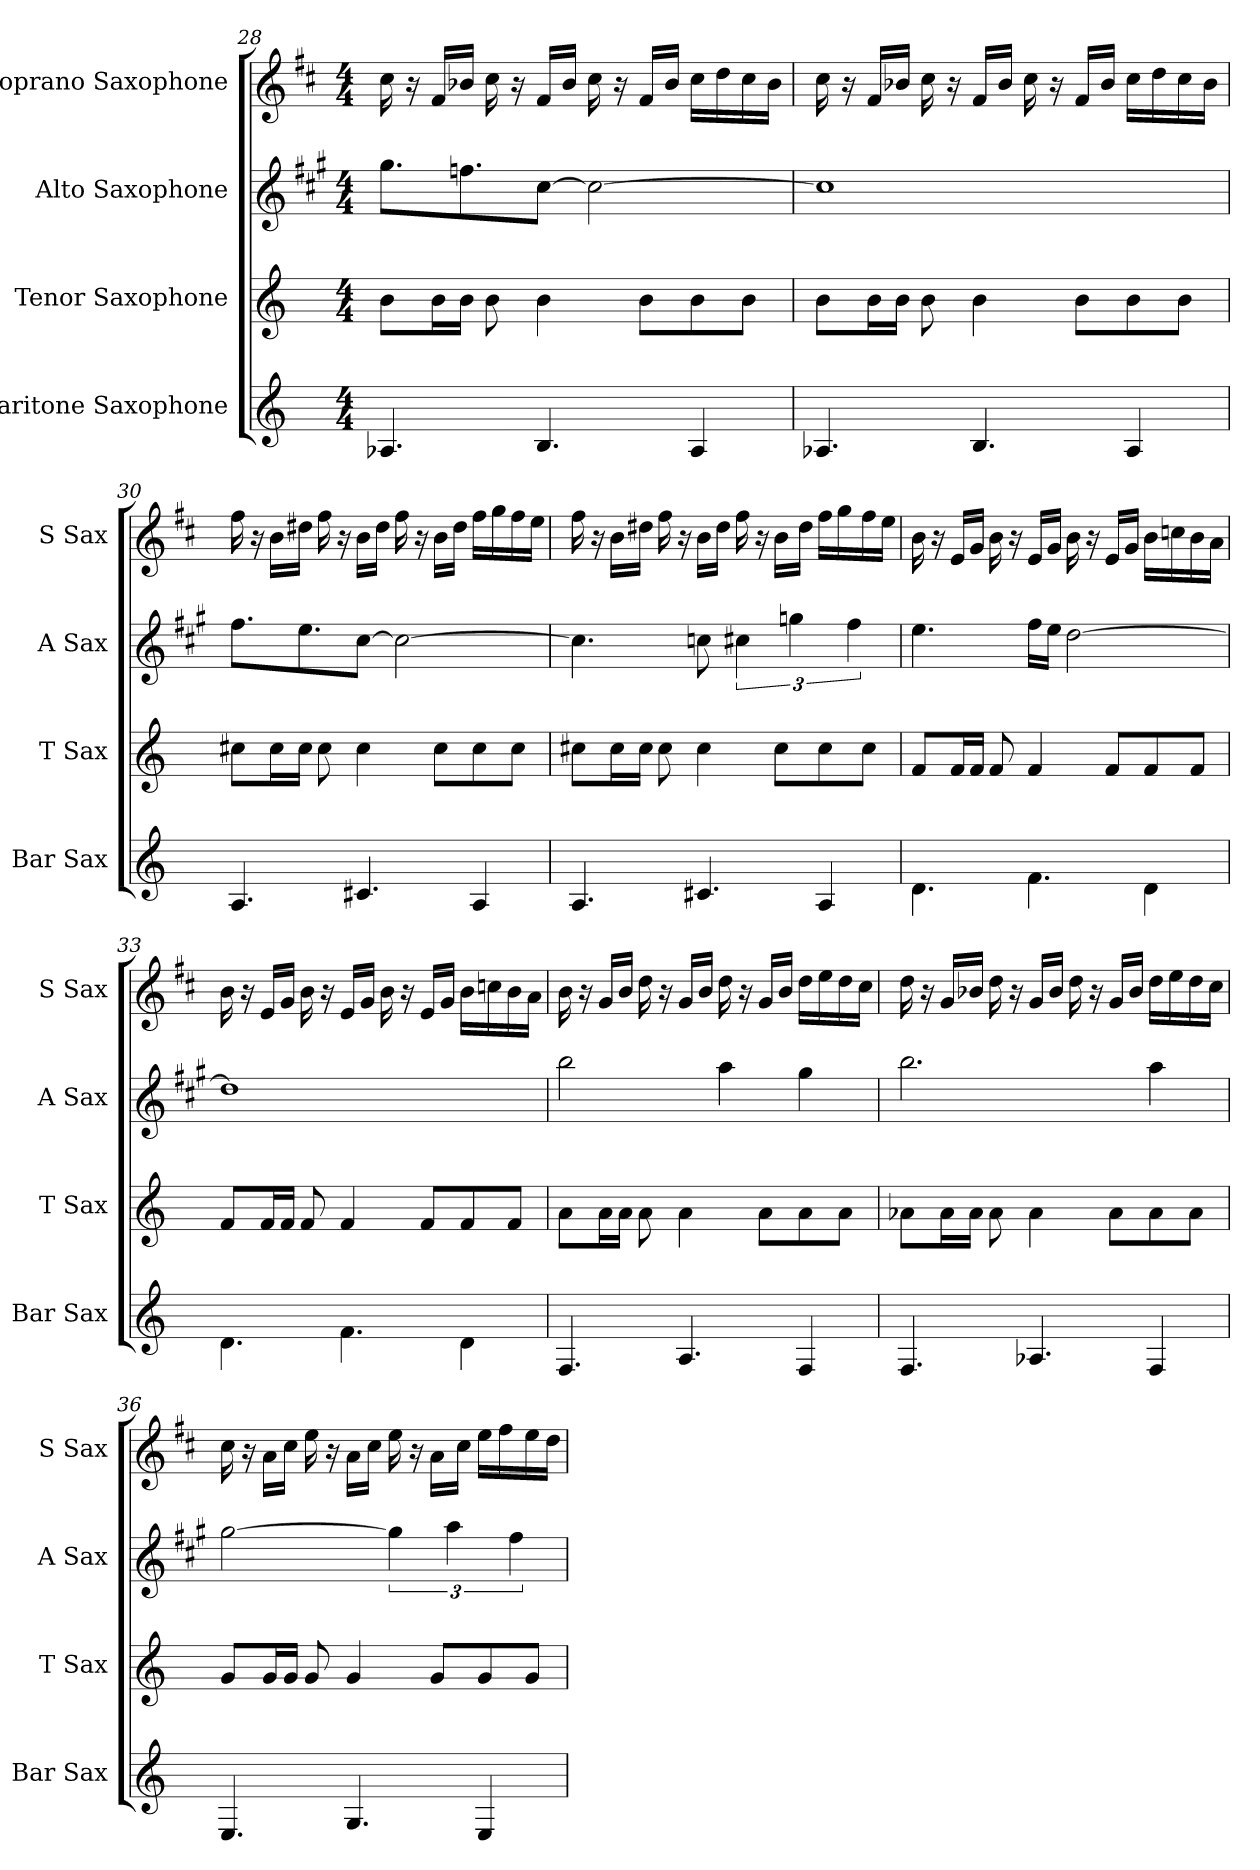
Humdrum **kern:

**kern	**kern	**kern	**kern
*part4	*part3	*part2	*part1
*staff4	*staff3	*staff2	*staff1
*I"Baritone Saxophone	*I"Tenor Saxophone	*I"Alto Saxophone	*I"Soprano Saxophone
*I'Bar Sax	*I'T Sax	*I'A Sax	*I'S Sax
*clefG2	*clefG2	*clefG2	*clefG2
*ITrd12c21	*ITrd8c14	*ITrd5c9	*ITrd1c2
*k[]	*k[]	*k[]	*k[]
*M4/4	*M4/4	*M4/4	*M4/4
=28	=28	=28	=28
4.AA-X/	8B\L	8.b\L	16b\
.	.	.	16r
.	16B\L	.	16e/LL
.	16B\JJ	8.a-X\	16a-X/JJ
.	8B\	.	16b\
.	.	.	16r
4.BB/	4B\	[8e\J	16e/LL
.	.	.	16a-/JJ
.	.	2e\_	16b\
.	.	.	16r
.	8B\L	.	16e/LL
.	.	.	16a-/JJ
4AA-/	8B\	.	16b\LL
.	.	.	16cc\
.	8B\J	.	16b\
.	.	.	16a-\JJ
!!LO:LB:g=z
=29	=29	=29	=29
4.AA-X/	8B\L	1e]	16b\
.	.	.	16r
.	16B\L	.	16e/LL
.	16B\JJ	.	16a-X/JJ
.	8B\	.	16b\
.	.	.	16r
4.BB/	4B\	.	16e/LL
.	.	.	16a-/JJ
.	.	.	16b\
.	.	.	16r
.	8B\L	.	16e/LL
.	.	.	16a-/JJ
4AA-/	8B\	.	16b\LL
.	.	.	16cc\
.	8B\J	.	16b\
.	.	.	16a-\JJ
=30	=30	=30	=30
4.AA/	8c#X\L	8.a\L	16ee\
.	.	.	16r
.	16c#\L	.	16a\LL
.	16c#\JJ	8.g\	16cc#X\JJ
.	8c#\	.	16ee\
.	.	.	16r
4.C#X/	4c#\	[8e\J	16a\LL
.	.	.	16cc#\JJ
.	.	2e\_	16ee\
.	.	.	16r
.	8c#\L	.	16a\LL
.	.	.	16cc#\JJ
4AA/	8c#\	.	16ee\LL
.	.	.	16ff\
.	8c#\J	.	16ee\
.	.	.	16dd\JJ
!!LO:PB:g=z
=31	=31	=31	=31
4.AA/	8c#X\L	4.e\]	16ee\
.	.	.	16r
.	16c#\L	.	16a\LL
.	16c#\JJ	.	16cc#X\JJ
.	8c#\	.	16ee\
.	.	.	16r
4.C#X/	4c#\	8e-X\	16a\LL
.	.	.	16cc#\JJ
.	.	6en\	16ee\
.	.	.	16r
.	8c#\L	.	16a\LL
.	.	6b-X\	.
.	.	.	16cc#\JJ
4AA/	8c#\	.	16ee\LL
.	.	.	16ff\
.	.	6a\	.
.	8c#\J	.	16ee\
.	.	.	16dd\JJ
=32	=32	=32	=32
4.D\	8F/L	4.g\	16a\
.	.	.	16r
.	16F/L	.	16d/LL
.	16F/JJ	.	16f/JJ
.	8F/	.	16a\
.	.	.	16r
4.F\	4F/	16a\LL	16d/LL
.	.	16g\JJ	16f/JJ
.	.	[2f\	16a\
.	.	.	16r
.	8F/L	.	16d/LL
.	.	.	16f/JJ
4D\	8F/	.	16a\LL
.	.	.	16b-X\
.	8F/J	.	16a\
.	.	.	16g\JJ
!!LO:LB:g=z
=33	=33	=33	=33
4.D\	8F/L	1f]	16a\
.	.	.	16r
.	16F/L	.	16d/LL
.	16F/JJ	.	16f/JJ
.	8F/	.	16a\
.	.	.	16r
4.F\	4F/	.	16d/LL
.	.	.	16f/JJ
.	.	.	16a\
.	.	.	16r
.	8F/L	.	16d/LL
.	.	.	16f/JJ
4D\	8F/	.	16a\LL
.	.	.	16b-X\
.	8F/J	.	16a\
.	.	.	16g\JJ
=34	=34	=34	=34
4.FF/	8A\L	2dd\	16a\
.	.	.	16r
.	16A\L	.	16f/LL
.	16A\JJ	.	16a/JJ
.	8A\	.	16cc\
.	.	.	16r
4.AA/	4A\	.	16f/LL
.	.	.	16a/JJ
.	.	4cc\	16cc\
.	.	.	16r
.	8A\L	.	16f/LL
.	.	.	16a/JJ
4FF/	8A\	4b\	16cc\LL
.	.	.	16dd\
.	8A\J	.	16cc\
.	.	.	16b\JJ
!!LO:LB:g=z
=35	=35	=35	=35
4.FF/	8A-X\L	2.dd\	16cc\
.	.	.	16r
.	16A-\L	.	16f/LL
.	16A-\JJ	.	16a-X/JJ
.	8A-\	.	16cc\
.	.	.	16r
4.AA-X/	4A-\	.	16f/LL
.	.	.	16a-/JJ
.	.	.	16cc\
.	.	.	16r
.	8A-\L	.	16f/LL
.	.	.	16a-/JJ
4FF/	8A-\	4cc\	16cc\LL
.	.	.	16dd\
.	8A-\J	.	16cc\
.	.	.	16b\JJ
=36	=36	=36	=36
4.EE/	8G/L	[2b\	16b\
.	.	.	16r
.	16G/L	.	16g\LL
.	16G/JJ	.	16b\JJ
.	8G/	.	16dd\
.	.	.	16r
4.GG/	4G/	.	16g\LL
.	.	.	16b\JJ
.	.	6b\]	16dd\
.	.	.	16r
.	8G/L	.	16g\LL
.	.	6cc\	.
.	.	.	16b\JJ
4EE/	8G/	.	16dd\LL
.	.	.	16ee\
.	.	6a\	.
.	8G/J	.	16dd\
.	.	.	16cc\JJ
=	=	=	=
*-	*-	*-	*-
